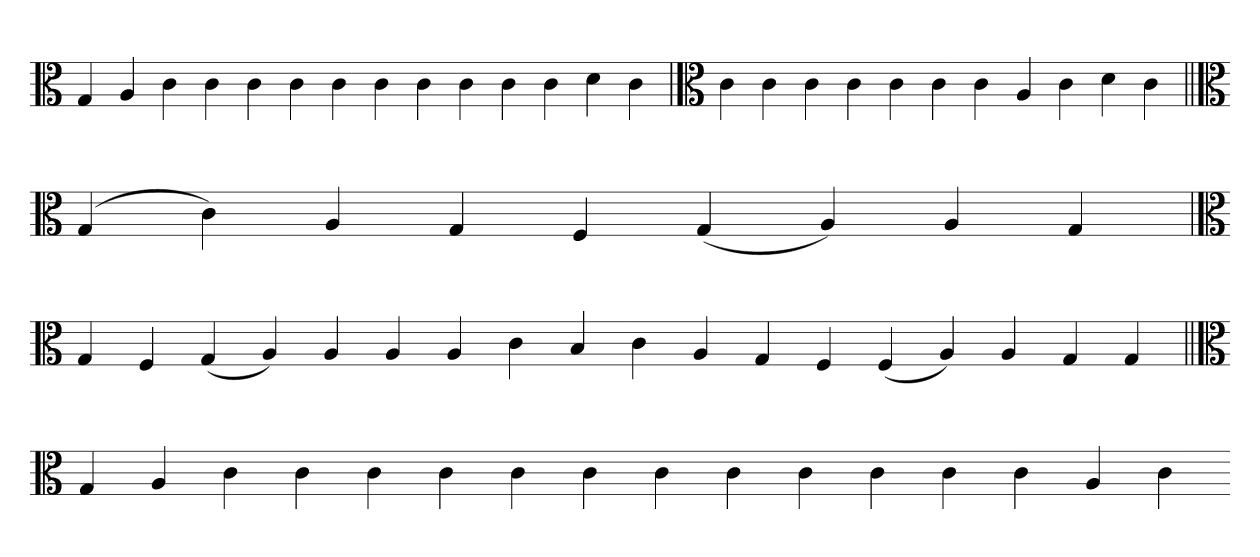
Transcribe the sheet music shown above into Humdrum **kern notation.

**kern
*part1
*staff1
*clefC3
=
4G
4A
4c
4c
4c
4c
4c
4c
4c
4c
4c
4c
4d
4c
=
*clefC3
4c
4c
4c
4c
4c
4c
4c
4A
4c
4d
4c
=||
*clefC3
(4G
4c)
4A
4G
4F
(4G
4A)
4A
4G
=`
*clefC3
4G
4F
(4G
4A)
4A
4A
4A
4c
4B
4c
4A
4G
4F
(4F
4A)
4A
4G
4G
=||
*clefC3
4G
4A
4c
4c
4c
4c
4c
4c
4c
4c
4c
4c
4c
4c
4A
4c
=-
*-
